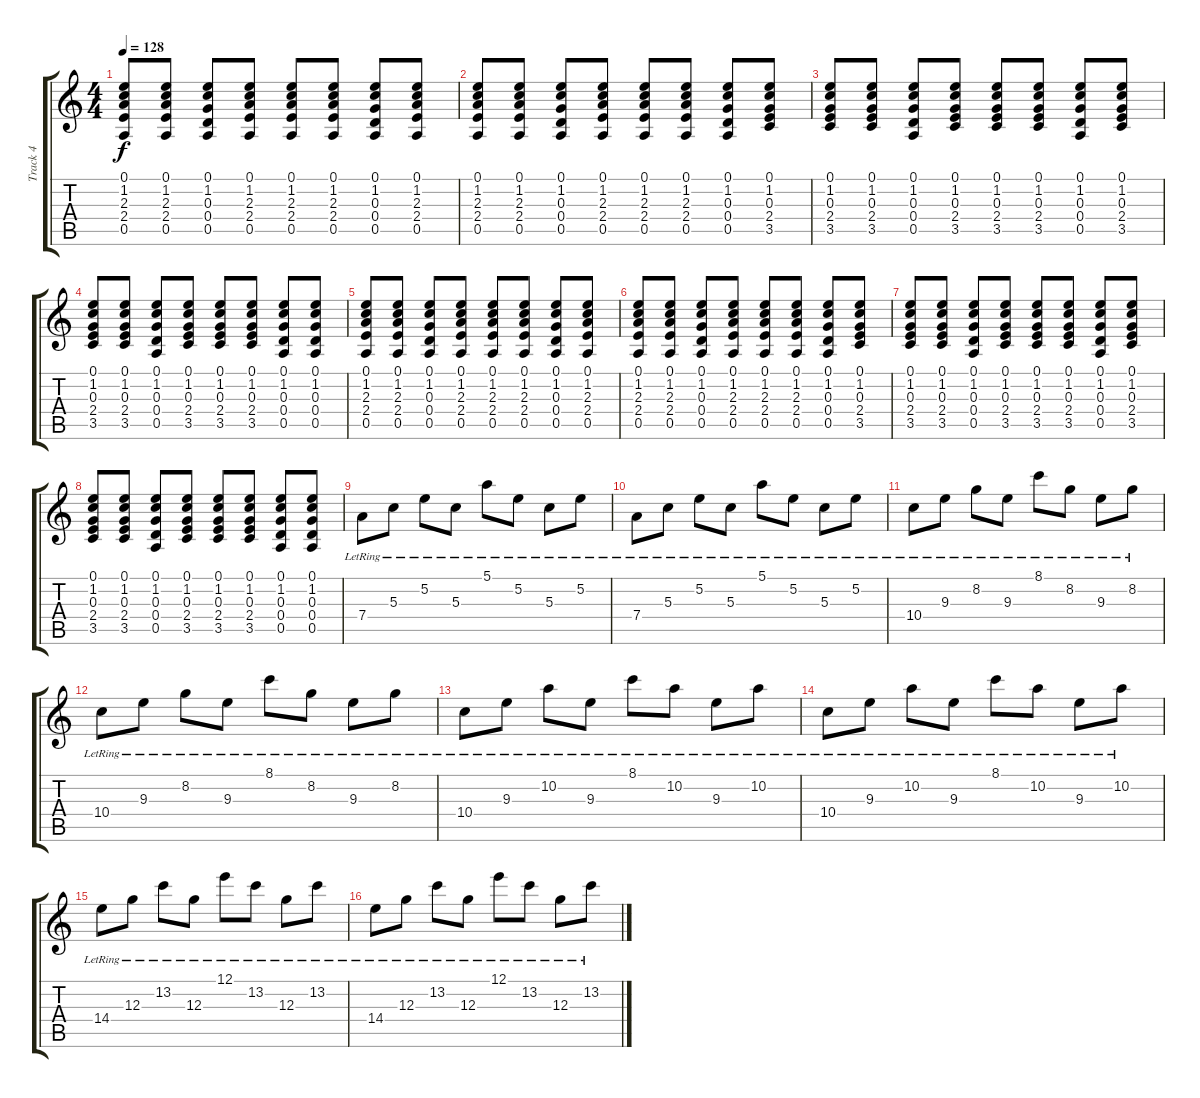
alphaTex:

\track ("Track 4" "Track 4") {instrument electricguitarclean}
\staff {score tabs}
\tuning (E4 B3 G3 D3 A2 E2) {hide}
\ts (4 4)
\tempo 128
\clef g2
\ks c
(0.1 1.2 2.3 2.4 0.5).8{dy f} (0.1 1.2 2.3 2.4 0.5).8 (0.1 1.2 0.3 0.4 0.5).8 (0.1 1.2 2.3 2.4 0.5).8 (0.1 1.2 2.3 2.4 0.5).8 (0.1 1.2 2.3 2.4 0.5).8 (0.1 1.2 0.3 0.4 0.5).8 (0.1 1.2 2.3 2.4 0.5).8 |
(0.1 1.2 2.3 2.4 0.5).8 (0.1 1.2 2.3 2.4 0.5).8 (0.1 1.2 0.3 0.4 0.5).8 (0.1 1.2 2.3 2.4 0.5).8 (0.1 1.2 2.3 2.4 0.5).8 (0.1 1.2 2.3 2.4 0.5).8 (0.1 1.2 0.3 0.4 0.5).8 (0.1 1.2 0.3 2.4 3.5).8 |
(0.1 1.2 0.3 2.4 3.5).8 (0.1 1.2 0.3 2.4 3.5).8 (0.1 1.2 0.3 0.4 0.5).8 (0.1 1.2 0.3 2.4 3.5).8 (0.1 1.2 0.3 2.4 3.5).8 (0.1 1.2 0.3 2.4 3.5).8 (0.1 1.2 0.3 0.4 0.5).8 (0.1 1.2 0.3 2.4 3.5).8 |
(0.1 1.2 0.3 2.4 3.5).8 (0.1 1.2 0.3 2.4 3.5).8 (0.1 1.2 0.3 0.4 0.5).8 (0.1 1.2 0.3 2.4 3.5).8 (0.1 1.2 0.3 2.4 3.5).8 (0.1 1.2 0.3 2.4 3.5).8 (0.1 1.2 0.3 0.4 0.5).8 (0.1 1.2 0.3 0.4 0.5).8 |
(0.1 1.2 2.3 2.4 0.5).8 (0.1 1.2 2.3 2.4 0.5).8 (0.1 1.2 0.3 0.4 0.5).8 (0.1 1.2 2.3 2.4 0.5).8 (0.1 1.2 2.3 2.4 0.5).8 (0.1 1.2 2.3 2.4 0.5).8 (0.1 1.2 0.3 0.4 0.5).8 (0.1 1.2 2.3 2.4 0.5).8 |
(0.1 1.2 2.3 2.4 0.5).8 (0.1 1.2 2.3 2.4 0.5).8 (0.1 1.2 0.3 0.4 0.5).8 (0.1 1.2 2.3 2.4 0.5).8 (0.1 1.2 2.3 2.4 0.5).8 (0.1 1.2 2.3 2.4 0.5).8 (0.1 1.2 0.3 0.4 0.5).8 (0.1 1.2 0.3 2.4 3.5).8 |
(0.1 1.2 0.3 2.4 3.5).8 (0.1 1.2 0.3 2.4 3.5).8 (0.1 1.2 0.3 0.4 0.5).8 (0.1 1.2 0.3 2.4 3.5).8 (0.1 1.2 0.3 2.4 3.5).8 (0.1 1.2 0.3 2.4 3.5).8 (0.1 1.2 0.3 0.4 0.5).8 (0.1 1.2 0.3 2.4 3.5).8 |
(0.1 1.2 0.3 2.4 3.5).8 (0.1 1.2 0.3 2.4 3.5).8 (0.1 1.2 0.3 0.4 0.5).8 (0.1 1.2 0.3 2.4 3.5).8 (0.1 1.2 0.3 2.4 3.5).8 (0.1 1.2 0.3 2.4 3.5).8 (0.1 1.2 0.3 0.4 0.5).8 (0.1 1.2 0.3 0.4 0.5).8 |
7.4{lr}.8 5.3{lr}.8 5.2{lr}.8 5.3{lr}.8 5.1{lr}.8 5.2{lr}.8 5.3{lr}.8 5.2{lr}.8 |
7.4{lr}.8 5.3{lr}.8 5.2{lr}.8 5.3{lr}.8 5.1{lr}.8 5.2{lr}.8 5.3{lr}.8 5.2{lr}.8 |
10.4{lr}.8 9.3{lr}.8 8.2{lr}.8 9.3{lr}.8 8.1{lr}.8 8.2{lr}.8 9.3{lr}.8 8.2{lr}.8 |
10.4{lr}.8 9.3{lr}.8 8.2{lr}.8 9.3{lr}.8 8.1{lr}.8 8.2{lr}.8 9.3{lr}.8 8.2{lr}.8 |
10.4{lr}.8 9.3{lr}.8 10.2{lr}.8 9.3{lr}.8 8.1{lr}.8 10.2{lr}.8 9.3{lr}.8 10.2{lr}.8 |
10.4{lr}.8 9.3{lr}.8 10.2{lr}.8 9.3{lr}.8 8.1{lr}.8 10.2{lr}.8 9.3{lr}.8 10.2{lr}.8 |
14.4{lr}.8 12.3{lr}.8 13.2{lr}.8 12.3{lr}.8 12.1{lr}.8 13.2{lr}.8 12.3{lr}.8 13.2{lr}.8 |
14.4{lr}.8 12.3{lr}.8 13.2{lr}.8 12.3{lr}.8 12.1{lr}.8 13.2{lr}.8 12.3{lr}.8 13.2{lr}.8
